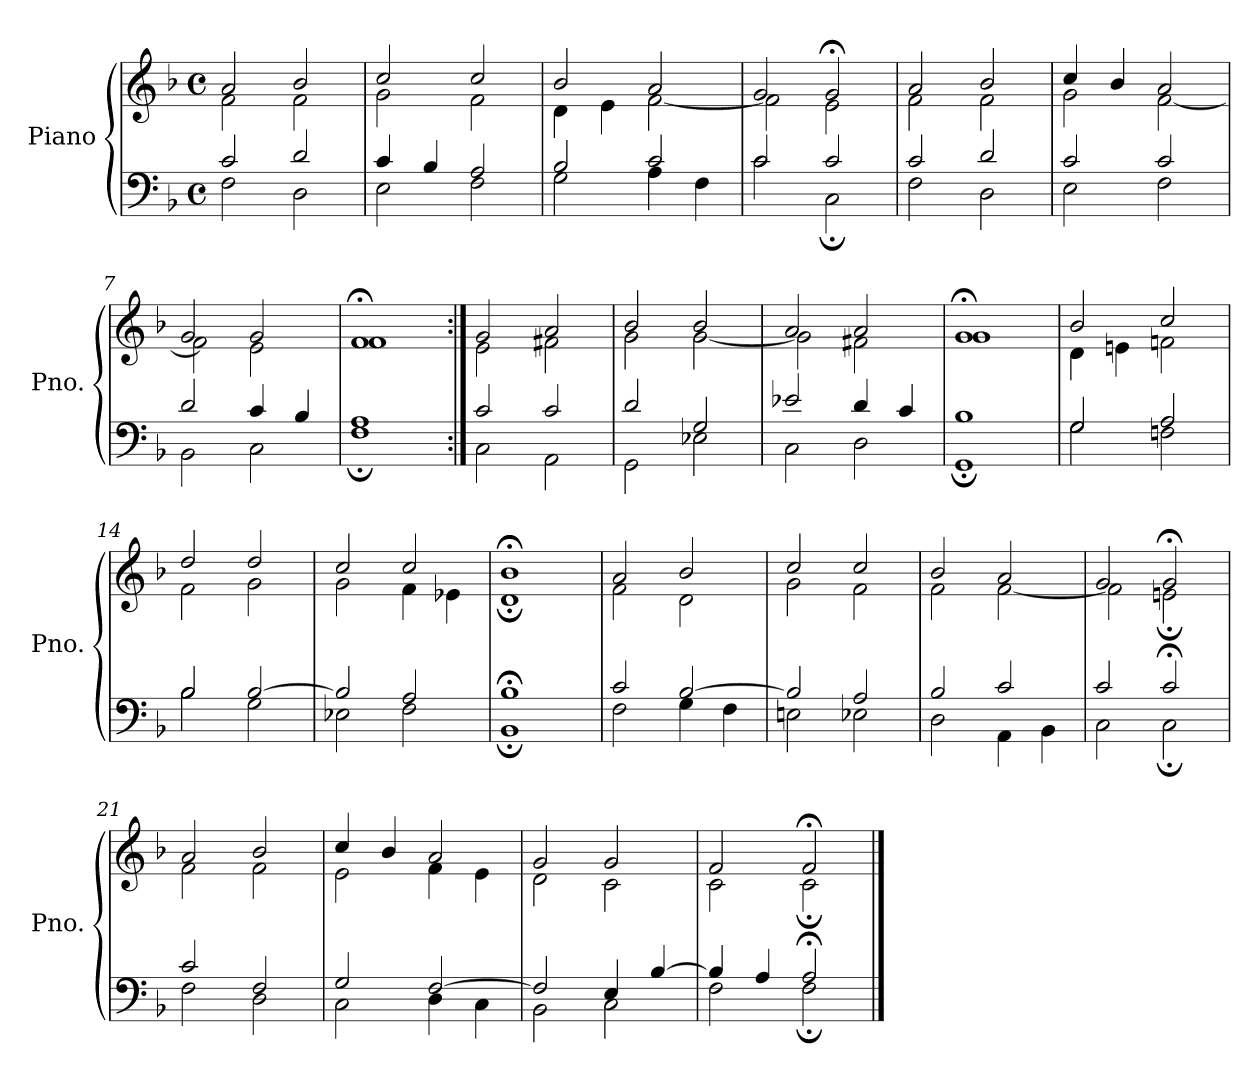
**kern	**kern
*part1	*part1
*staff2	*staff1
*I"Piano	*
*I'Pno.	*
*clefF4	*clefG2
*k[b-]	*k[b-]
*M4/4	*M4/4
*met(c)	*met(c)
=1	=1
*^	*^
2c/	2F\	2a/	2f\
2d/	2D\	2b-/	2f\
=2	=2	=2	=2
4c/	2E\	2cc/	2g\
4B-/	.	.	.
2A/	2F\	2cc/	2f\
=3	=3	=3	=3
2B-/	2G\	2b-/	4d\
.	.	.	4e\
2c/	4A\	2a/	[2f\
.	4F\	.	.
=4	=4	=4	=4
2c/	2c\	2g/	2f\]
2c/	2C;\	2g;</	2e\
=5	=5	=5	=5
2c/	2F\	2a/	2f\
2d/	2D\	2b-/	2f\
=6	=6	=6	=6
2c/	2E\	4cc/	2g\
.	.	4b-/	.
2c/	2F\	2a/	[2f\
!!LO:LB:g=z	!!
=7	=7	=7	=7
2d/	2BB-\	2g/	2f\]
4c/	2C\	2g/	2e\
4B-/	.	.	.
=8	=8	=8	=8
1A	1F;	1f;<	1f
=9:|!	=9:|!	=9:|!	=9:|!
2c/	2C\	2g/	2e\
2c/	2AA\	2a/	2f#X\
=10	=10	=10	=10
2d/	2GG\	2b-/	2g\
2G/	2E-X\	2b-/	[2g\
=11	=11	=11	=11
2e-X/	2C\	2a/	2g\]
4d/	2D\	2a/	2f#X\
4c/	.	.	.
=12	=12	=12	=12
1B-	1GG;	1g;<	1g
!!LO:LB:g=z	!!
=13	=13	=13	=13
2G/	2G\	2b-/	4d\
.	.	.	4en\
2A/	2Fn\	2cc/	2fn\
=14	=14	=14	=14
2B-/	2B-\	2dd/	2f\
[2B-/	2G\	2dd/	2g\
=15	=15	=15	=15
2B-/]	2E-X\	2cc/	2g\
2A/	2F\	2cc/	4f\
.	.	.	4e-X\
=16	=16	=16	=16
1B-;<	1BB-;	1b-;<	1d;
=17	=17	=17	=17
2c/	2F\	2a/	2f\
[2B-/	4G\	2b-/	2d\
.	4F\	.	.
=18	=18	=18	=18
2B-/]	2En\	2cc/	2g\
2A/	2E-X\	2cc/	2f\
!!LO:LB:g=z	!!
=19	=19	=19	=19
2B-/	2D\	2b-/	2f\
2c/	4AA\	2a/	[2f\
.	4BB-\	.	.
=20	=20	=20	=20
2c/	2C\	2g/	2f\]
2c;</	2C;\	2g;</	2en;\
=21	=21	=21	=21
2c/	2F\	2a/	2f\
2F/	2D\	2b-/	2f\
=22	=22	=22	=22
2G/	2C\	4cc/	2e\
.	.	4b-/	.
[2F/	4D\	2a/	4f\
.	4C\	.	4e\
=23	=23	=23	=23
2F/]	2BB-\	2g/	2d\
4E/	2C\	2g/	2c\
[4B-/	.	.	.
=24	=24	=24	=24
4B-/]	2F\	2f/	2c\
4A/	.	.	.
2A;</	2F;\	2f;</	2c;\
*v	*v	*	*
*	*v	*v
==	==
*-	*-
